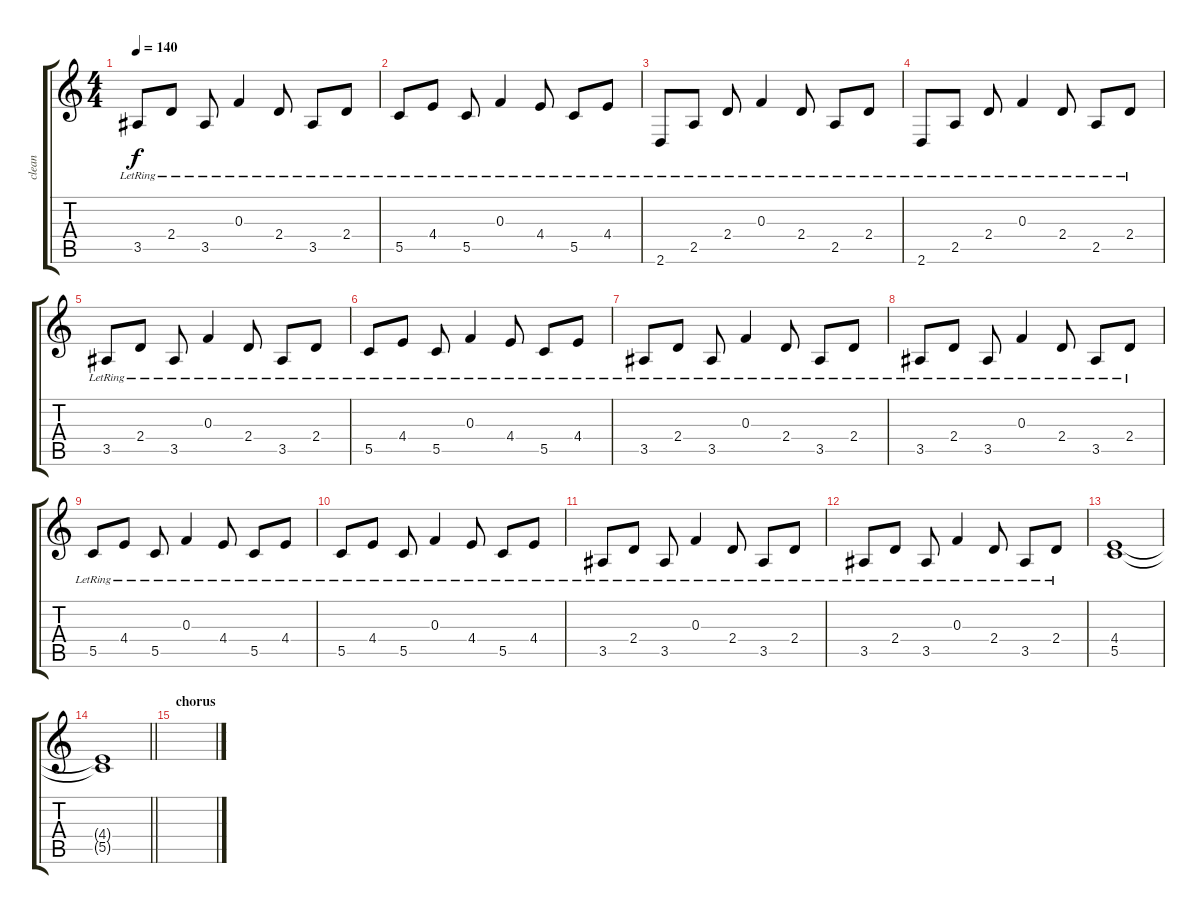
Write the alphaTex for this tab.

\track ("clean" "clean") {instrument electricguitarclean}
\staff {score tabs}
\tuning (D4 A3 F3 C3 G2 C2) {hide}
\ts (4 4)
\tempo 140
\clef g2
\ks c
3.5{lr}.8{dy f} 2.4{lr}.8 3.5{lr}.8 0.3{lr}.4 2.4{lr}.8 3.5{lr}.8 2.4{lr}.8 |
5.5{lr}.8 4.4{lr}.8 5.5{lr}.8 0.3{lr}.4 4.4{lr}.8 5.5{lr}.8 4.4{lr}.8 |
2.6{lr}.8 2.5{lr}.8 2.4{lr}.8 0.3{lr}.4 2.4{lr}.8 2.5{lr}.8 2.4{lr}.8 |
2.6{lr}.8 2.5{lr}.8 2.4{lr}.8 0.3{lr}.4 2.4{lr}.8 2.5{lr}.8 2.4{lr}.8 |
3.5{lr}.8 2.4{lr}.8 3.5{lr}.8 0.3{lr}.4 2.4{lr}.8 3.5{lr}.8 2.4{lr}.8 |
5.5{lr}.8 4.4{lr}.8 5.5{lr}.8 0.3{lr}.4 4.4{lr}.8 5.5{lr}.8 4.4{lr}.8 |
3.5{lr}.8 2.4{lr}.8 3.5{lr}.8 0.3{lr}.4 2.4{lr}.8 3.5{lr}.8 2.4{lr}.8 |
3.5{lr}.8 2.4{lr}.8 3.5{lr}.8 0.3{lr}.4 2.4{lr}.8 3.5{lr}.8 2.4{lr}.8 |
5.5{lr}.8 4.4{lr}.8 5.5{lr}.8 0.3{lr}.4 4.4{lr}.8 5.5{lr}.8 4.4{lr}.8 |
5.5{lr}.8 4.4{lr}.8 5.5{lr}.8 0.3{lr}.4 4.4{lr}.8 5.5{lr}.8 4.4{lr}.8 |
3.5{lr}.8 2.4{lr}.8 3.5{lr}.8 0.3{lr}.4 2.4{lr}.8 3.5{lr}.8 2.4{lr}.8 |
3.5{lr}.8 2.4{lr}.8 3.5{lr}.8 0.3{lr}.4 2.4{lr}.8 3.5{lr}.8 2.4{lr}.8 |
(4.4 5.5).1 |
\barLineRight lightlight
(4.4{t} 5.5{t}).1 |
\section ("" "chorus")
